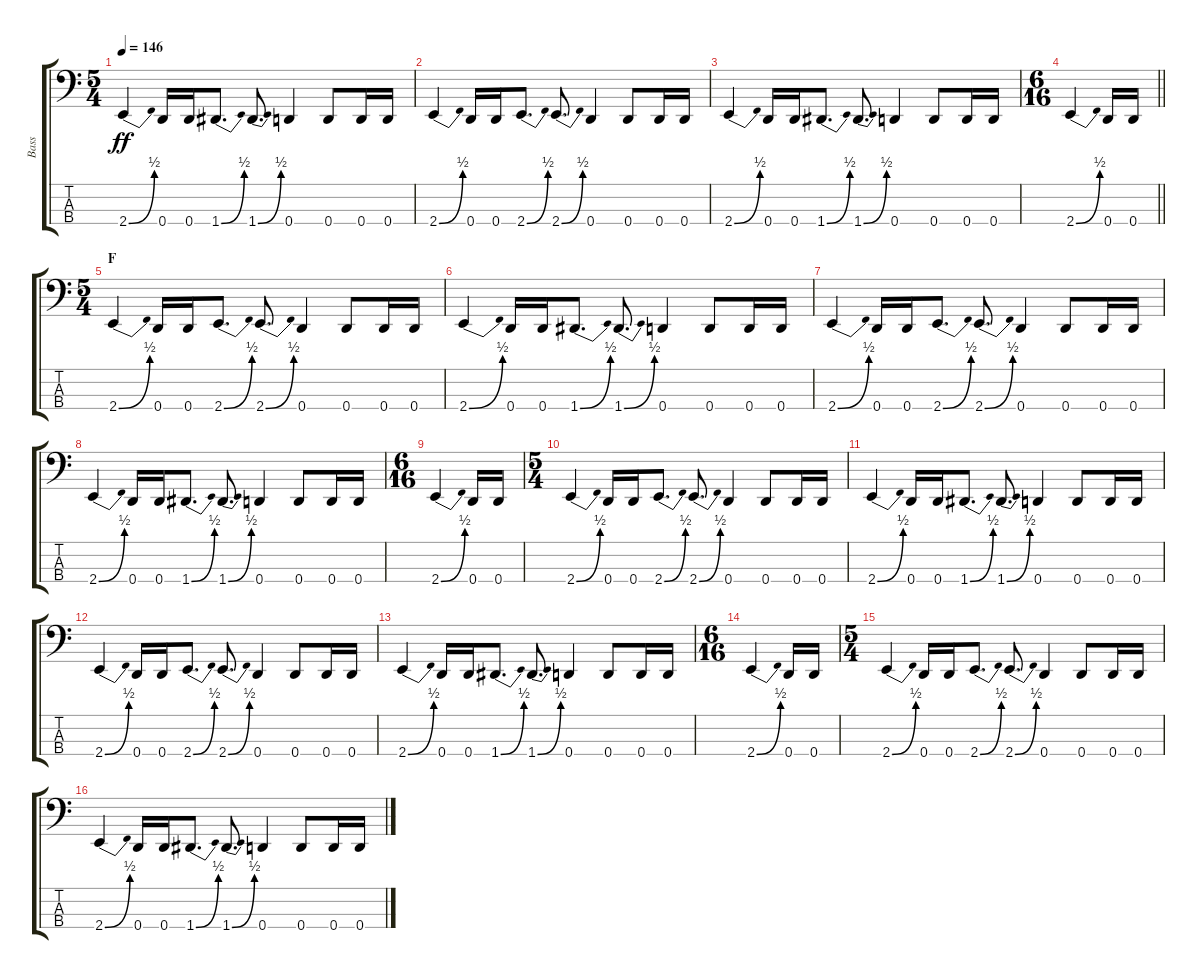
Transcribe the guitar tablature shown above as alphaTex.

\track ("Bass" "Bass") {instrument electricbasspick}
\staff {score tabs}
\tuning (G2 D2 A1 D1) {hide}
\ts (5 4)
\tempo 146
\clef f4
\ks c
2.4{be (bend 0 0 60 2)}.4{dy ff} 0.4.16 0.4.16 1.4{be (bend 0 0 60 2)}.8{d} 1.4{be (bend 0 0 60 2)}.8{d} 0.4.4 0.4.8 0.4.16 0.4.16 |
2.4{be (bend 0 0 60 2)}.4 0.4.16 0.4.16 2.4{be (bend 0 0 60 2)}.8{d} 2.4{be (bend 0 0 60 2)}.8{d} 0.4.4 0.4.8 0.4.16 0.4.16 |
2.4{be (bend 0 0 60 2)}.4 0.4.16 0.4.16 1.4{be (bend 0 0 60 2)}.8{d} 1.4{be (bend 0 0 60 2)}.8{d} 0.4.4 0.4.8 0.4.16 0.4.16 |
\ts (6 16)
\barLineRight lightlight
2.4{be (bend 0 0 60 2)}.4 0.4.16 0.4.16 |
\ts (5 4)
\section ("" "F")
2.4{be (bend 0 0 60 2)}.4 0.4.16 0.4.16 2.4{be (bend 0 0 60 2)}.8{d} 2.4{be (bend 0 0 60 2)}.8{d} 0.4.4 0.4.8 0.4.16 0.4.16 |
2.4{be (bend 0 0 60 2)}.4 0.4.16 0.4.16 1.4{be (bend 0 0 60 2)}.8{d} 1.4{be (bend 0 0 60 2)}.8{d} 0.4.4 0.4.8 0.4.16 0.4.16 |
2.4{be (bend 0 0 60 2)}.4 0.4.16 0.4.16 2.4{be (bend 0 0 60 2)}.8{d} 2.4{be (bend 0 0 60 2)}.8{d} 0.4.4 0.4.8 0.4.16 0.4.16 |
2.4{be (bend 0 0 60 2)}.4 0.4.16 0.4.16 1.4{be (bend 0 0 60 2)}.8{d} 1.4{be (bend 0 0 60 2)}.8{d} 0.4.4 0.4.8 0.4.16 0.4.16 |
\ts (6 16)
2.4{be (bend 0 0 60 2)}.4 0.4.16 0.4.16 |
\ts (5 4)
2.4{be (bend 0 0 60 2)}.4 0.4.16 0.4.16 2.4{be (bend 0 0 60 2)}.8{d} 2.4{be (bend 0 0 60 2)}.8{d} 0.4.4 0.4.8 0.4.16 0.4.16 |
2.4{be (bend 0 0 60 2)}.4 0.4.16 0.4.16 1.4{be (bend 0 0 60 2)}.8{d} 1.4{be (bend 0 0 60 2)}.8{d} 0.4.4 0.4.8 0.4.16 0.4.16 |
2.4{be (bend 0 0 60 2)}.4 0.4.16 0.4.16 2.4{be (bend 0 0 60 2)}.8{d} 2.4{be (bend 0 0 60 2)}.8{d} 0.4.4 0.4.8 0.4.16 0.4.16 |
2.4{be (bend 0 0 60 2)}.4 0.4.16 0.4.16 1.4{be (bend 0 0 60 2)}.8{d} 1.4{be (bend 0 0 60 2)}.8{d} 0.4.4 0.4.8 0.4.16 0.4.16 |
\ts (6 16)
2.4{be (bend 0 0 60 2)}.4 0.4.16 0.4.16 |
\ts (5 4)
2.4{be (bend 0 0 60 2)}.4 0.4.16 0.4.16 2.4{be (bend 0 0 60 2)}.8{d} 2.4{be (bend 0 0 60 2)}.8{d} 0.4.4 0.4.8 0.4.16 0.4.16 |
2.4{be (bend 0 0 60 2)}.4 0.4.16 0.4.16 1.4{be (bend 0 0 60 2)}.8{d} 1.4{be (bend 0 0 60 2)}.8{d} 0.4.4 0.4.8 0.4.16 0.4.16
